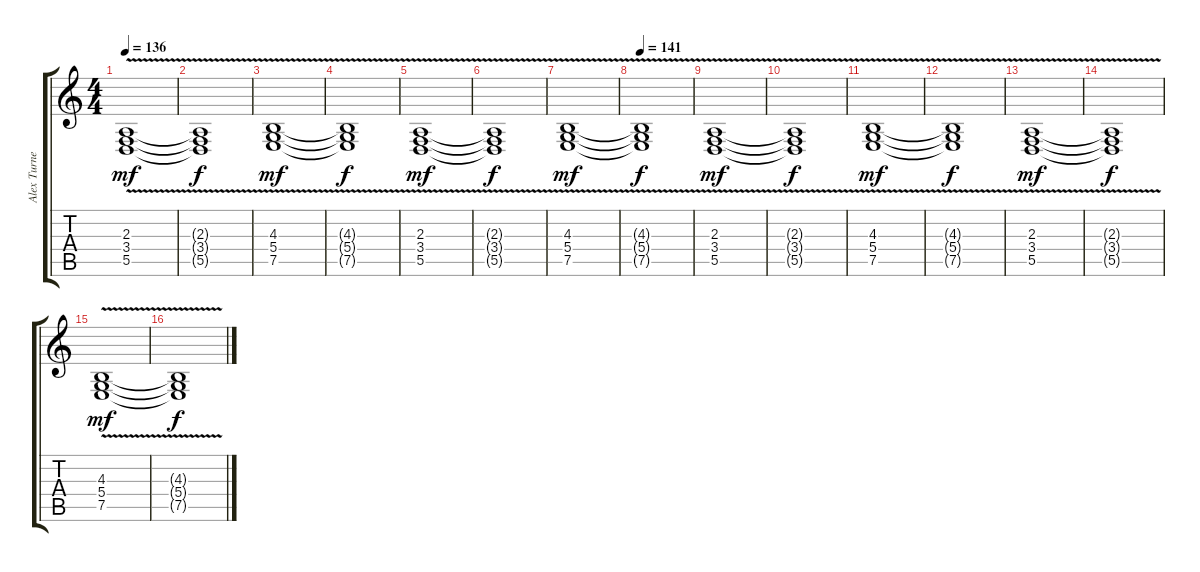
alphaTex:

\track ("Alex Turner (Keyboard)" "Alex Turne") {instrument recorder}
\staff {score tabs}
\tuning (E4 B3 G3 D3 A2 E2) {hide}
\ts (4 4)
\tempo 136
\clef g2
\ks c
(2.3{v} 3.4{v} 5.5{v}).1{dy mf} |
(2.3{t} 3.4{t} 5.5{t}).1{dy f} |
(4.3{v} 5.4{v} 7.5{v}).1{dy mf} |
(4.3{t} 5.4{t} 7.5{t}).1{dy f} |
(2.3{v} 3.4{v} 5.5{v}).1{dy mf} |
(2.3{t} 3.4{t} 5.5{t}).1{dy f} |
(4.3{v} 5.4{v} 7.5{v}).1{dy mf} |
\tempo 141
(4.3{t} 5.4{t} 7.5{t}).1{dy f} |
(2.3{v} 3.4{v} 5.5{v}).1{dy mf} |
(2.3{t} 3.4{t} 5.5{t}).1{dy f} |
(4.3{v} 5.4{v} 7.5{v}).1{dy mf} |
(4.3{t} 5.4{t} 7.5{t}).1{dy f} |
(2.3{v} 3.4{v} 5.5{v}).1{dy mf} |
(2.3{t} 3.4{t} 5.5{t}).1{dy f} |
(4.3{v} 5.4{v} 7.5{v}).1{dy mf} |
(4.3{t} 5.4{t} 7.5{t}).1{dy f}
